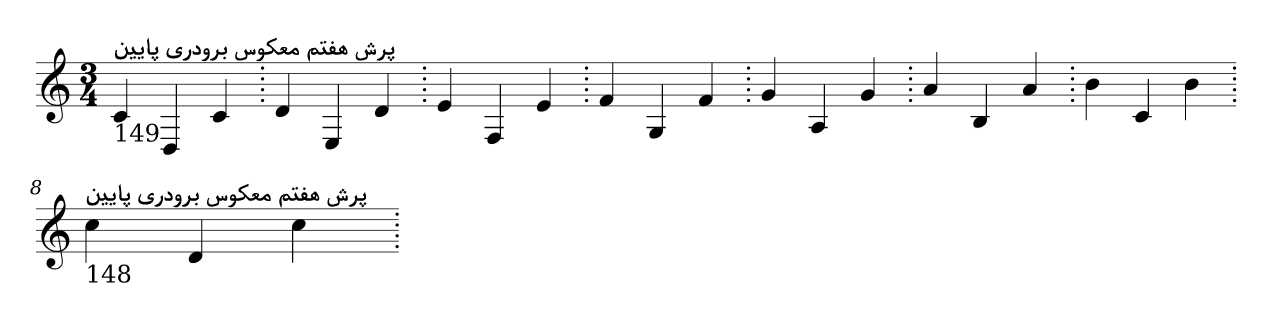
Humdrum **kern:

**kern
*part1
*staff1
!!LO:LB:g=z
*clefG2
*k[]
*C:
*M3/4
=1
!LO:TX:b:t=149
!LO:TX:a:t=پرش هفتم معکوس برودری پایین
4ci/
4Di/
4ci/
=2.
*k[]
*C:
4di/
4Ei/
4di/
=3.
*k[]
*C:
4ei/
4Fi/
4ei/
!!LO:LB:g=z
=4.
*k[]
*C:
4fi/
4Gi/
4fi/
=5.
*k[]
*C:
4gi/
4Ai/
4gi/
=6.
*k[]
*C:
4ai/
4Bi/
4ai/
=7.
*k[]
*C:
4bi\
4ci/
4bi\
!!LO:LB:g=z
=8.
*k[]
*C:
!LO:TX:b:t=148
!LO:TX:a:t=پرش هفتم معکوس برودری پایین
4cci\
4di/
4cci\
=.
*-
